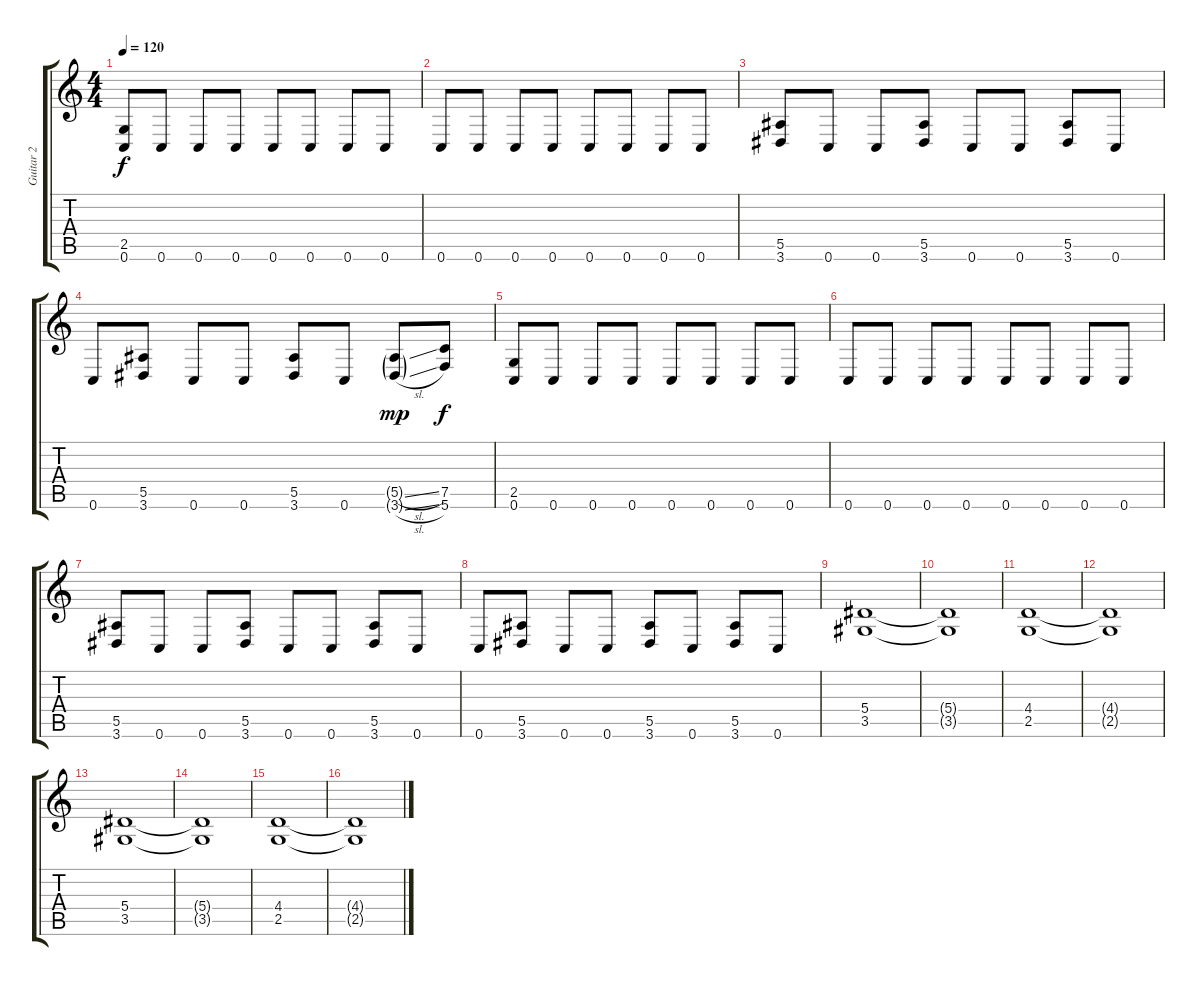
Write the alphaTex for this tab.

\track ("Guitar 2" "Guitar 2") {instrument distortionguitar}
\staff {score tabs}
\tuning (C4 G3 Eb3 Bb2 F2 C2) {hide}
\ts (4 4)
\tempo 120
\clef g2
\ks c
(2.5 0.6).8{dy f} 0.6.8 0.6.8 0.6.8 0.6.8 0.6.8 0.6.8 0.6.8 |
0.6.8 0.6.8 0.6.8 0.6.8 0.6.8 0.6.8 0.6.8 0.6.8 |
(5.5 3.6).8 0.6.8 0.6.8 (5.5 3.6).8 0.6.8 0.6.8 (5.5 3.6).8 0.6.8 |
0.6.8 (5.5 3.6).8 0.6.8 0.6.8 (5.5 3.6).8 0.6.8 (5.5{sl g} 3.6{sl g}).8{dy mp} (7.5 5.6).8{dy f} |
(2.5 0.6).8 0.6.8 0.6.8 0.6.8 0.6.8 0.6.8 0.6.8 0.6.8 |
0.6.8 0.6.8 0.6.8 0.6.8 0.6.8 0.6.8 0.6.8 0.6.8 |
(5.5 3.6).8 0.6.8 0.6.8 (5.5 3.6).8 0.6.8 0.6.8 (5.5 3.6).8 0.6.8 |
0.6.8 (5.5 3.6).8 0.6.8 0.6.8 (5.5 3.6).8 0.6.8 (5.5 3.6).8 0.6.8 |
(5.4 3.5).1 |
(5.4{t} 3.5{t}).1 |
(4.4 2.5).1 |
(4.4{t} 2.5{t}).1 |
(5.4 3.5).1 |
(5.4{t} 3.5{t}).1 |
(4.4 2.5).1 |
(4.4{t} 2.5{t}).1
